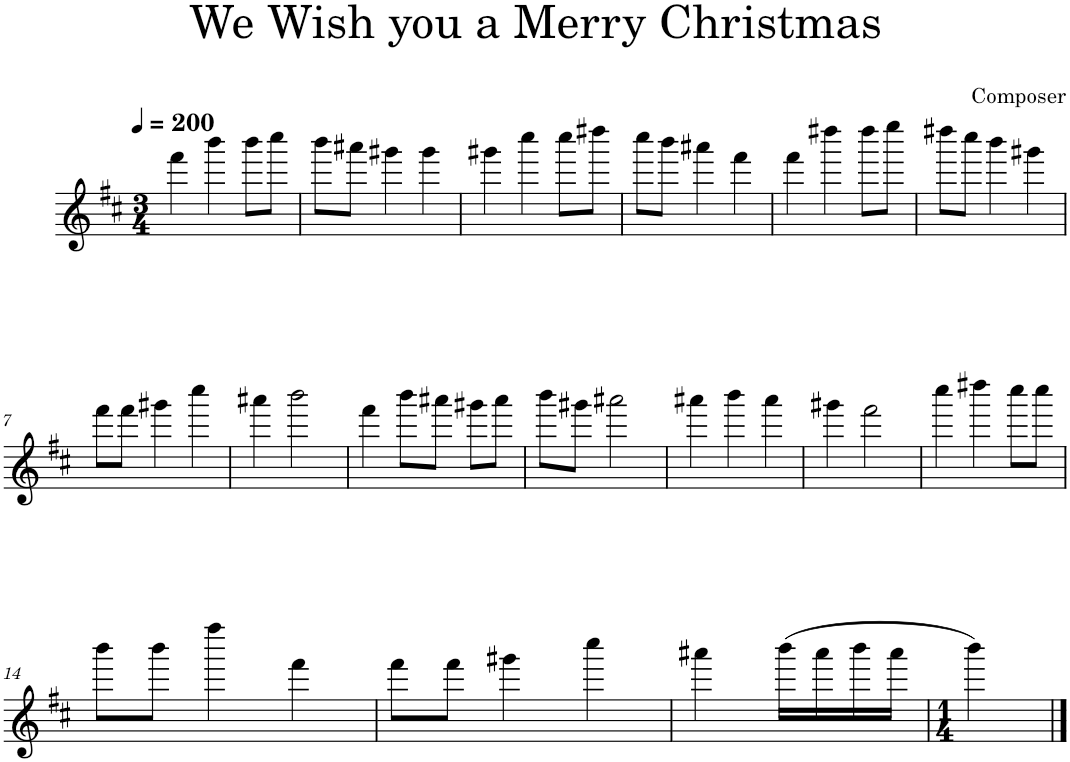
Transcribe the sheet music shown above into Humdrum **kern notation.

**kern
*part1
*staff1
*I"Piano
*I'Pno.
*clefG2
*k[f#c#]
*M3/4
*MM200
=1
4fff#\
4bbb\
8bbb\L
8cccc#\J
=2
8bbb\L
8aaa#X\J
4ggg#X\
4ggg#\
=3
4ggg#X\
4cccc#\
8cccc#\L
8dddd#X\J
=4
8cccc#\L
8bbb\J
4aaa#X\
4fff#\
=5
4fff#\
4dddd#X\
8dddd#\L
8eeee\J
=6
8dddd#X\L
8cccc#\J
4bbb\
4ggg#X\
!!LO:LB:g=z
=7
8fff#\L
8fff#\J
4ggg#X\
4cccc#\
=8
4aaa#X\
2bbb\
=9
4fff#\
8bbb\L
8aaa#X\J
8ggg#X\L
8aaa#\J
=10
8bbb\L
8ggg#X\J
2aaa#X\
=11
4aaa#X\
4bbb\
4aaa#\
=12
4ggg#X\
2fff#\
=13
4cccc#\
4dddd#X\
8cccc#\L
8cccc#\J
!!LO:LB:g=z
=14
8bbb\L
8bbb\J
4ffff#\
4fff#\
=15
8fff#\L
8fff#\J
4ggg#X\
4cccc#\
=16
4aaa#X\
(16bbb\LL
16aaa#\
16bbb\
16aaa#\JJ
=17
*M1/4
4bbb\)
==
*-
